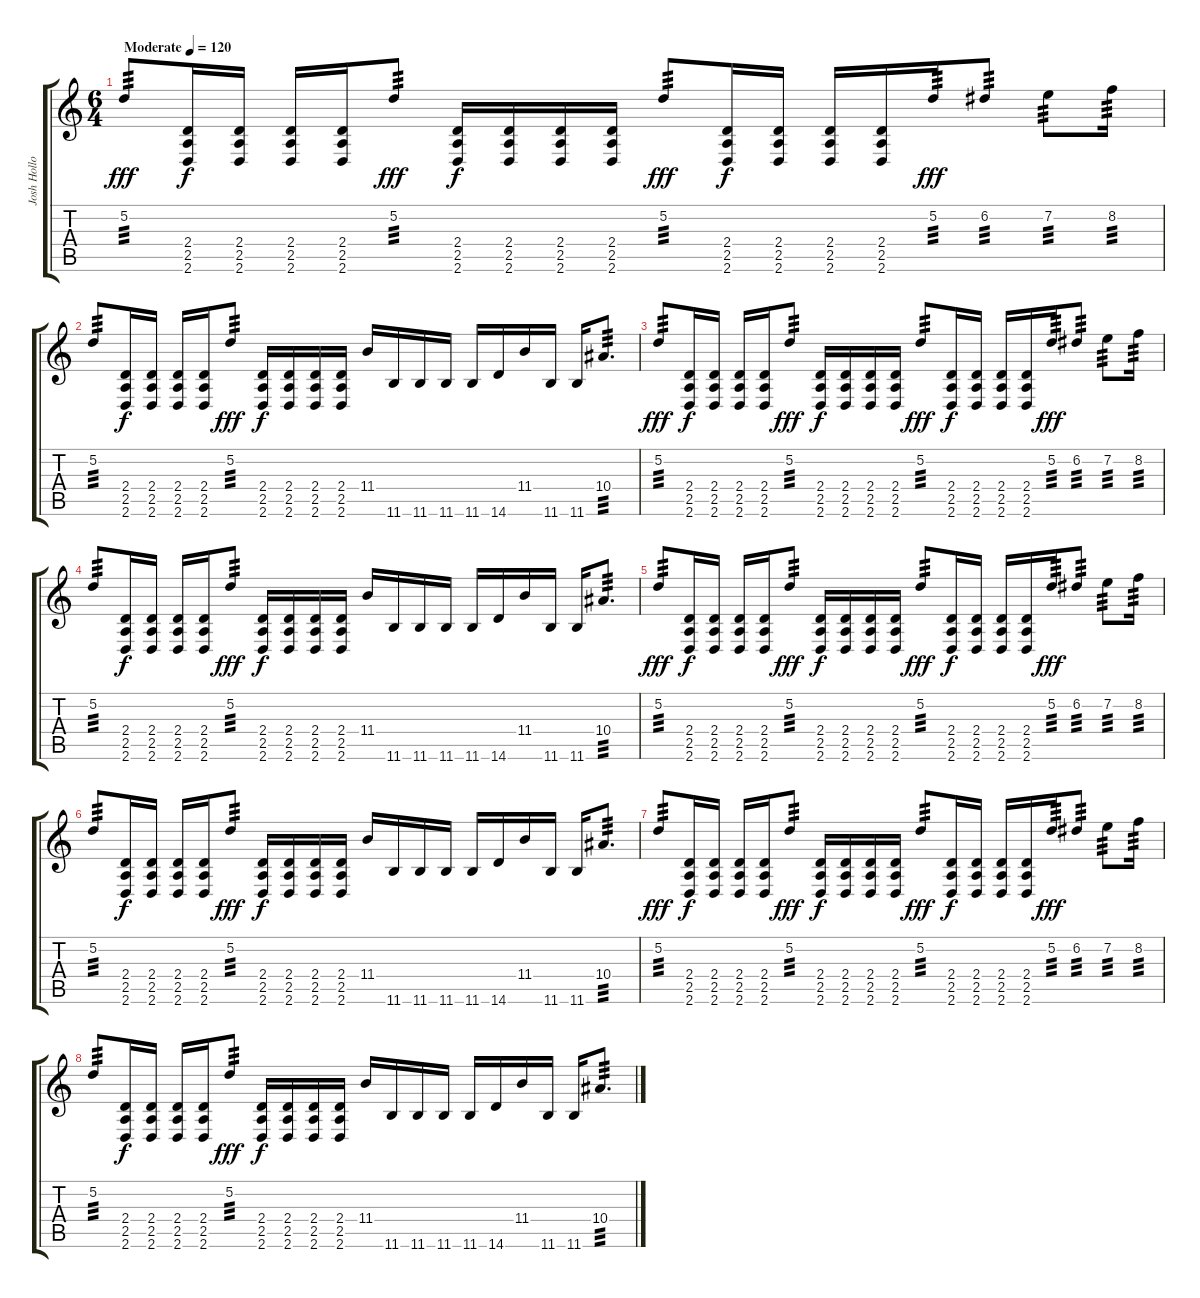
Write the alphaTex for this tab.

\track ("Josh Holloway" "Josh Hollo") {instrument distortionguitar}
\staff {score tabs}
\tuning (D4 A3 F3 C3 G2 C2) {hide}
\ts (6 4)
\tempo (120 "Moderate")
\clef g2
\ks c
5.2.8{tp 3 dy fff instrument distortionguitar} (2.4 2.5 2.6).16{dy f} (2.4 2.5 2.6).16 (2.4 2.5 2.6).16 (2.4 2.5 2.6).16 5.2.8{tp 3 dy fff} (2.4 2.5 2.6).16{dy f} (2.4 2.5 2.6).16 (2.4 2.5 2.6).16 (2.4 2.5 2.6).16 5.2.8{tp 3 dy fff} (2.4 2.5 2.6).16{dy f} (2.4 2.5 2.6).16 (2.4 2.5 2.6).16 (2.4 2.5 2.6).16 5.2.16{tp 3 dy fff} 6.2.8{tp 3} 7.2.8{tp 3} 8.2.16{tp 3} |
5.2.8{tp 3} (2.4 2.5 2.6).16{dy f} (2.4 2.5 2.6).16 (2.4 2.5 2.6).16 (2.4 2.5 2.6).16 5.2.8{tp 3 dy fff} (2.4 2.5 2.6).16{dy f} (2.4 2.5 2.6).16 (2.4 2.5 2.6).16 (2.4 2.5 2.6).16 11.4.16 11.6.16 11.6.16 11.6.16 11.6.16 14.6.16 11.4.16 11.6.16 11.6.16 10.4.8{d tp 3} |
5.2.8{tp 3 dy fff} (2.4 2.5 2.6).16{dy f} (2.4 2.5 2.6).16 (2.4 2.5 2.6).16 (2.4 2.5 2.6).16 5.2.8{tp 3 dy fff} (2.4 2.5 2.6).16{dy f} (2.4 2.5 2.6).16 (2.4 2.5 2.6).16 (2.4 2.5 2.6).16 5.2.8{tp 3 dy fff} (2.4 2.5 2.6).16{dy f} (2.4 2.5 2.6).16 (2.4 2.5 2.6).16 (2.4 2.5 2.6).16 5.2.16{tp 3 dy fff} 6.2.8{tp 3} 7.2.8{tp 3} 8.2.16{tp 3} |
5.2.8{tp 3} (2.4 2.5 2.6).16{dy f} (2.4 2.5 2.6).16 (2.4 2.5 2.6).16 (2.4 2.5 2.6).16 5.2.8{tp 3 dy fff} (2.4 2.5 2.6).16{dy f} (2.4 2.5 2.6).16 (2.4 2.5 2.6).16 (2.4 2.5 2.6).16 11.4.16 11.6.16 11.6.16 11.6.16 11.6.16 14.6.16 11.4.16 11.6.16 11.6.16 10.4.8{d tp 3} |
5.2.8{tp 3 dy fff} (2.4 2.5 2.6).16{dy f} (2.4 2.5 2.6).16 (2.4 2.5 2.6).16 (2.4 2.5 2.6).16 5.2.8{tp 3 dy fff} (2.4 2.5 2.6).16{dy f} (2.4 2.5 2.6).16 (2.4 2.5 2.6).16 (2.4 2.5 2.6).16 5.2.8{tp 3 dy fff} (2.4 2.5 2.6).16{dy f} (2.4 2.5 2.6).16 (2.4 2.5 2.6).16 (2.4 2.5 2.6).16 5.2.16{tp 3 dy fff} 6.2.8{tp 3} 7.2.8{tp 3} 8.2.16{tp 3} |
5.2.8{tp 3} (2.4 2.5 2.6).16{dy f} (2.4 2.5 2.6).16 (2.4 2.5 2.6).16 (2.4 2.5 2.6).16 5.2.8{tp 3 dy fff} (2.4 2.5 2.6).16{dy f} (2.4 2.5 2.6).16 (2.4 2.5 2.6).16 (2.4 2.5 2.6).16 11.4.16 11.6.16 11.6.16 11.6.16 11.6.16 14.6.16 11.4.16 11.6.16 11.6.16 10.4.8{d tp 3} |
5.2.8{tp 3 dy fff} (2.4 2.5 2.6).16{dy f} (2.4 2.5 2.6).16 (2.4 2.5 2.6).16 (2.4 2.5 2.6).16 5.2.8{tp 3 dy fff} (2.4 2.5 2.6).16{dy f} (2.4 2.5 2.6).16 (2.4 2.5 2.6).16 (2.4 2.5 2.6).16 5.2.8{tp 3 dy fff} (2.4 2.5 2.6).16{dy f} (2.4 2.5 2.6).16 (2.4 2.5 2.6).16 (2.4 2.5 2.6).16 5.2.16{tp 3 dy fff} 6.2.8{tp 3} 7.2.8{tp 3} 8.2.16{tp 3} |
5.2.8{tp 3} (2.4 2.5 2.6).16{dy f} (2.4 2.5 2.6).16 (2.4 2.5 2.6).16 (2.4 2.5 2.6).16 5.2.8{tp 3 dy fff} (2.4 2.5 2.6).16{dy f} (2.4 2.5 2.6).16 (2.4 2.5 2.6).16 (2.4 2.5 2.6).16 11.4.16 11.6.16 11.6.16 11.6.16 11.6.16 14.6.16 11.4.16 11.6.16 11.6.16 10.4.8{d tp 3}
